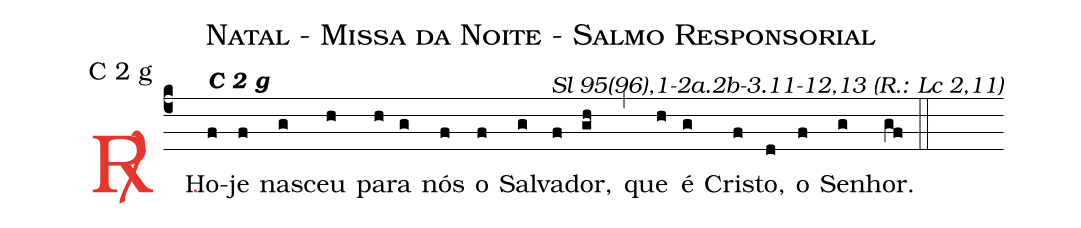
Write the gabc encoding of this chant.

name: Natal - Missa da Noite - Salmo Responsorial;
mode: C 2 g;
commentary: Sl 95(96),1-2a.2b-3.11-12,13 (R.: Lc 2,11);
%%
(c4)

<c><sp>R/</sp>.</c>() Ho<alt>\textbf{C 2 g}</alt>(f)je(f) nas(g)ceu(h) pa(h)ra(g) nós(f) o(f) Sal(g)va(f)dor,(gh) (,) que(h) é(g) Cris(f)to,(d) o(f) Se(g)nhor.(gf)

(::)
